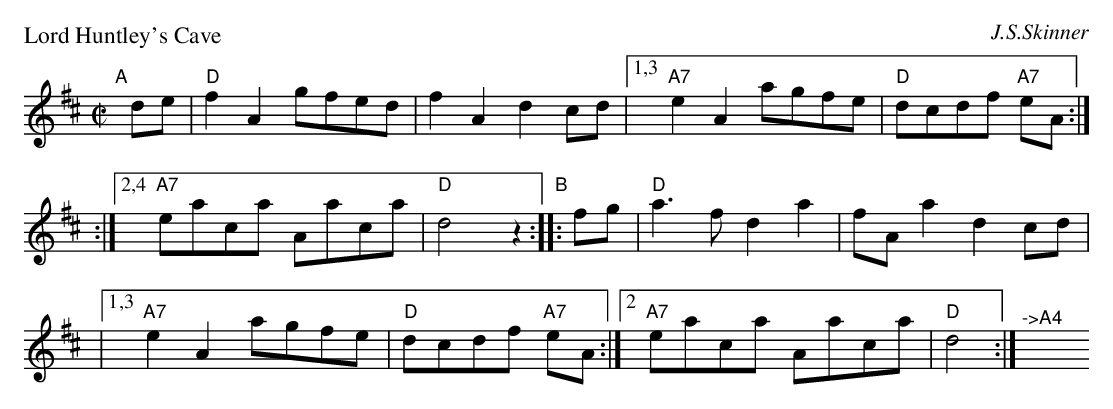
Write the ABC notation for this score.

X:1
P: Lord Huntley's Cave
C: J.S.Skinner
M: C|
L: 1/8
K: D
"A"[|] de \
| "D"f2A2 gfed | f2A2 d2cd | [1,3 "A7"e2A2 agfe | "D"dcdf "A7"eA :|
:|[2,4 "A7"eaca Aaca | "D"d4 z2 "B":: fg | "D"a3f d2a2 | fAa2 d2cd |
|[1,3 "A7"e2A2 agfe | "D"dcdf "A7"eA :|[2 "A7"eaca Aaca | "D"d4 :| "^->A4"x2
